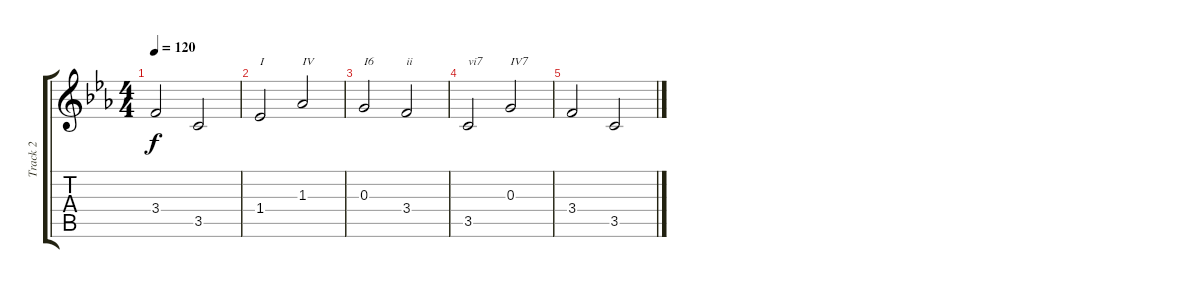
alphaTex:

\track ("Track 2" "Track 2") {instrument acousticguitarnylon}
\staff {score tabs}
\tuning (E4 B3 G3 D3 A2 D2) {hide}
\ts (4 4)
\tempo 120
\clef g2
\ks eb
3.4.2{dy f} 3.5.2 |
1.4.2{txt "I"} 1.3.2{txt "IV"} |
0.3.2{txt "I6"} 3.4.2{txt "ii"} |
3.5.2{txt "vi7"} 0.3.2{txt "IV7"} |
3.4.2 3.5.2
